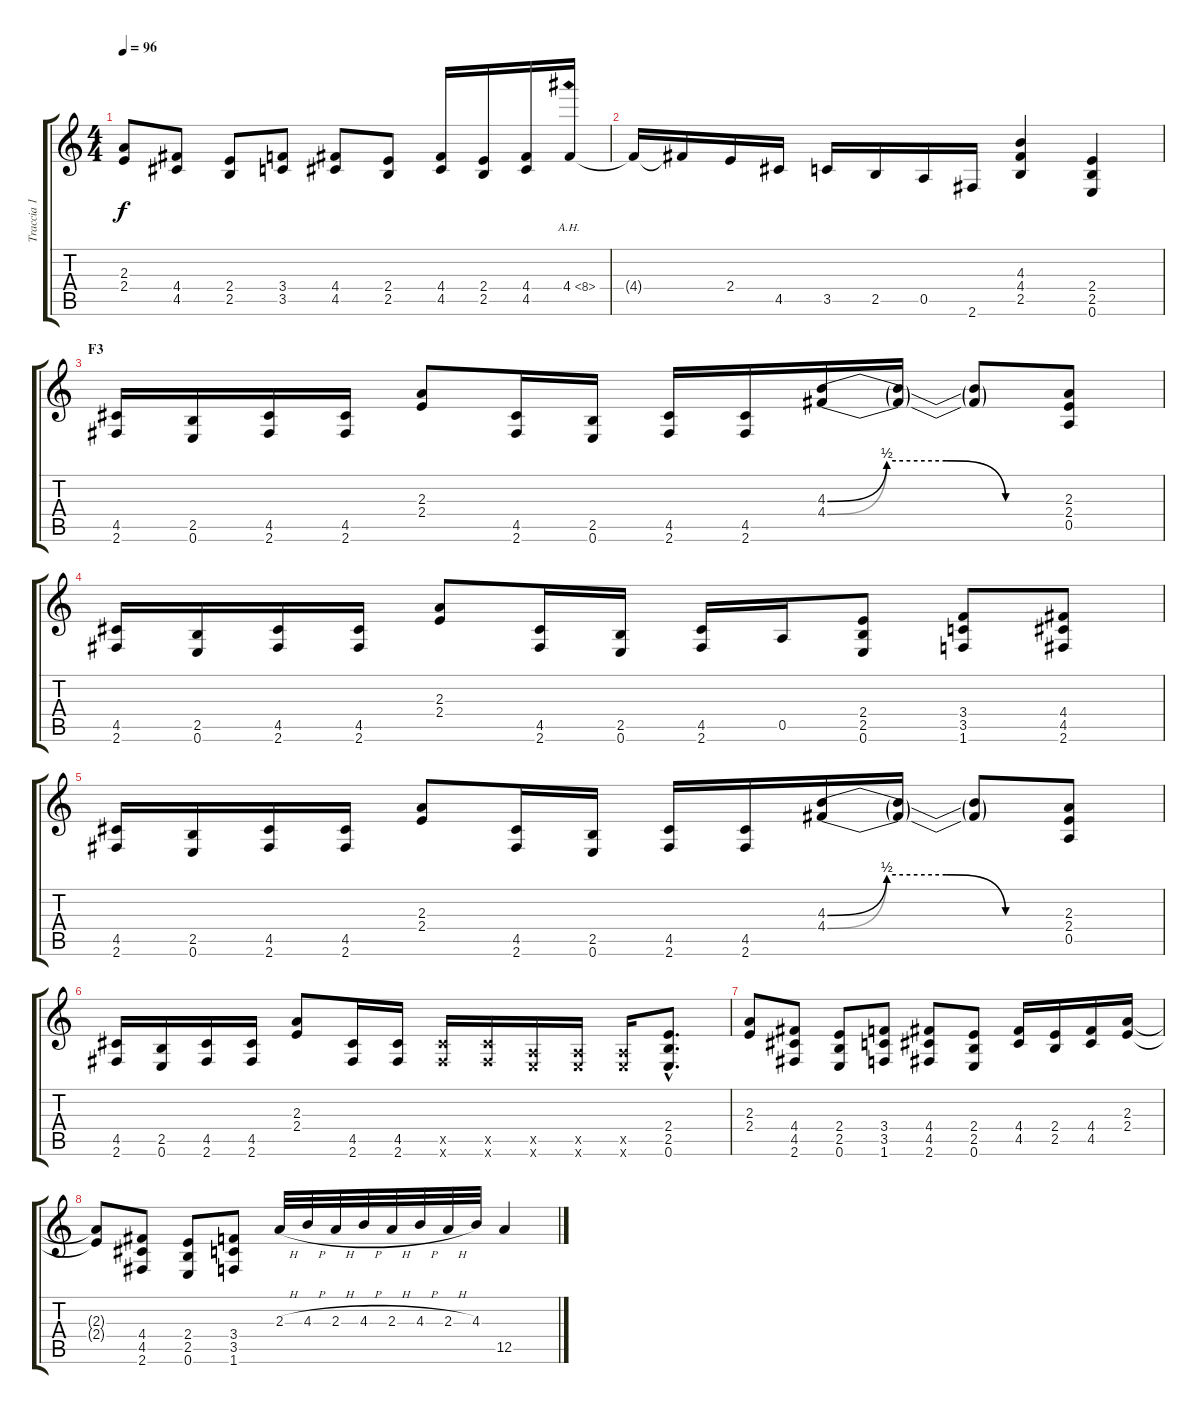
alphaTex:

\track ("Traccia 1" "Traccia 1") {instrument overdrivenguitar}
\staff {score tabs}
\tuning (E4 B3 G3 D3 A2 E2) {hide}
\ts (4 4)
\tempo 96
\clef g2
\ks c
(2.3{t} 2.4{t}).8{dy f} (4.4 4.5).8 (2.4 2.5).8 (3.4 3.5).8 (4.4 4.5).8 (2.4 2.5).8 (4.4 4.5).16 (2.4 2.5).16 (4.4 4.5).16 4.4{ah 4}.16 |
4.4{t}.16 4.4{t}.16 2.4.16 4.5.16 3.5.16 2.5.16 0.5.16 2.6.16 (4.3 4.4 2.5).4 (2.4 2.5 0.6).4 |
\section ("" "F3")
(4.5 2.6).16 (2.5 0.6).16 (4.5 2.6).16 (4.5 2.6).16 (2.3 2.4).8 (4.5 2.6).16 (2.5 0.6).16 (4.5 2.6).16 (4.5 2.6).16 (4.3{be (custom 0 0 15 2 30 2 45 0 60 0)} 4.4{be (custom 0 0 15 2 30 2 45 0 60 0)}).16 (4.3{t} 4.4{t}).16 (4.3{t} 4.4{t}).8 (2.3 2.4 0.5).8 |
(4.5 2.6).16 (2.5 0.6).16 (4.5 2.6).16 (4.5 2.6).16 (2.3 2.4).8 (4.5 2.6).16 (2.5 0.6).16 (4.5 2.6).16 0.5.16 (2.4 2.5 0.6).8 (3.4 3.5 1.6).8 (4.4 4.5 2.6).8 |
(4.5 2.6).16 (2.5 0.6).16 (4.5 2.6).16 (4.5 2.6).16 (2.3 2.4).8 (4.5 2.6).16 (2.5 0.6).16 (4.5 2.6).16 (4.5 2.6).16 (4.3{be (custom 0 0 15 2 30 2 45 0 60 0)} 4.4{be (custom 0 0 15 2 30 2 45 0 60 0)}).16 (4.3{t} 4.4{t}).16 (4.3{t} 4.4{t}).8 (2.3 2.4 0.5).8 |
(4.5 2.6).16 (2.5 0.6).16 (4.5 2.6).16 (4.5 2.6).16 (2.3 2.4).8 (4.5 2.6).16 (4.5 2.6).16 (4.5{x} 2.6{x}).16 (4.5{x} 2.6{x}).16 (0.5{x} 0.6{x}).16 (0.5{x} 0.6{x}).16 (0.5{x} 0.6{x}).16 (2.4{hac} 2.5{hac} 0.6{hac}).8{d} |
(2.3 2.4).8 (4.4 4.5 2.6).8 (2.4 2.5 0.6).8 (3.4 3.5 1.6).8 (4.4 4.5 2.6).8 (2.4 2.5 0.6).8 (4.4 4.5).16 (2.4 2.5).16 (4.4 4.5).16 (2.3 2.4).16 |
(2.3{t} 2.4{t}).8 (4.4 4.5 2.6).8 (2.4 2.5 0.6).8 (3.4 3.5 1.6).8 2.3{h}.32 4.3{h}.32 2.3{h}.32 4.3{h}.32 2.3{h}.32 4.3{h}.32 2.3{h}.32 4.3.32 12.5{ss}.4
